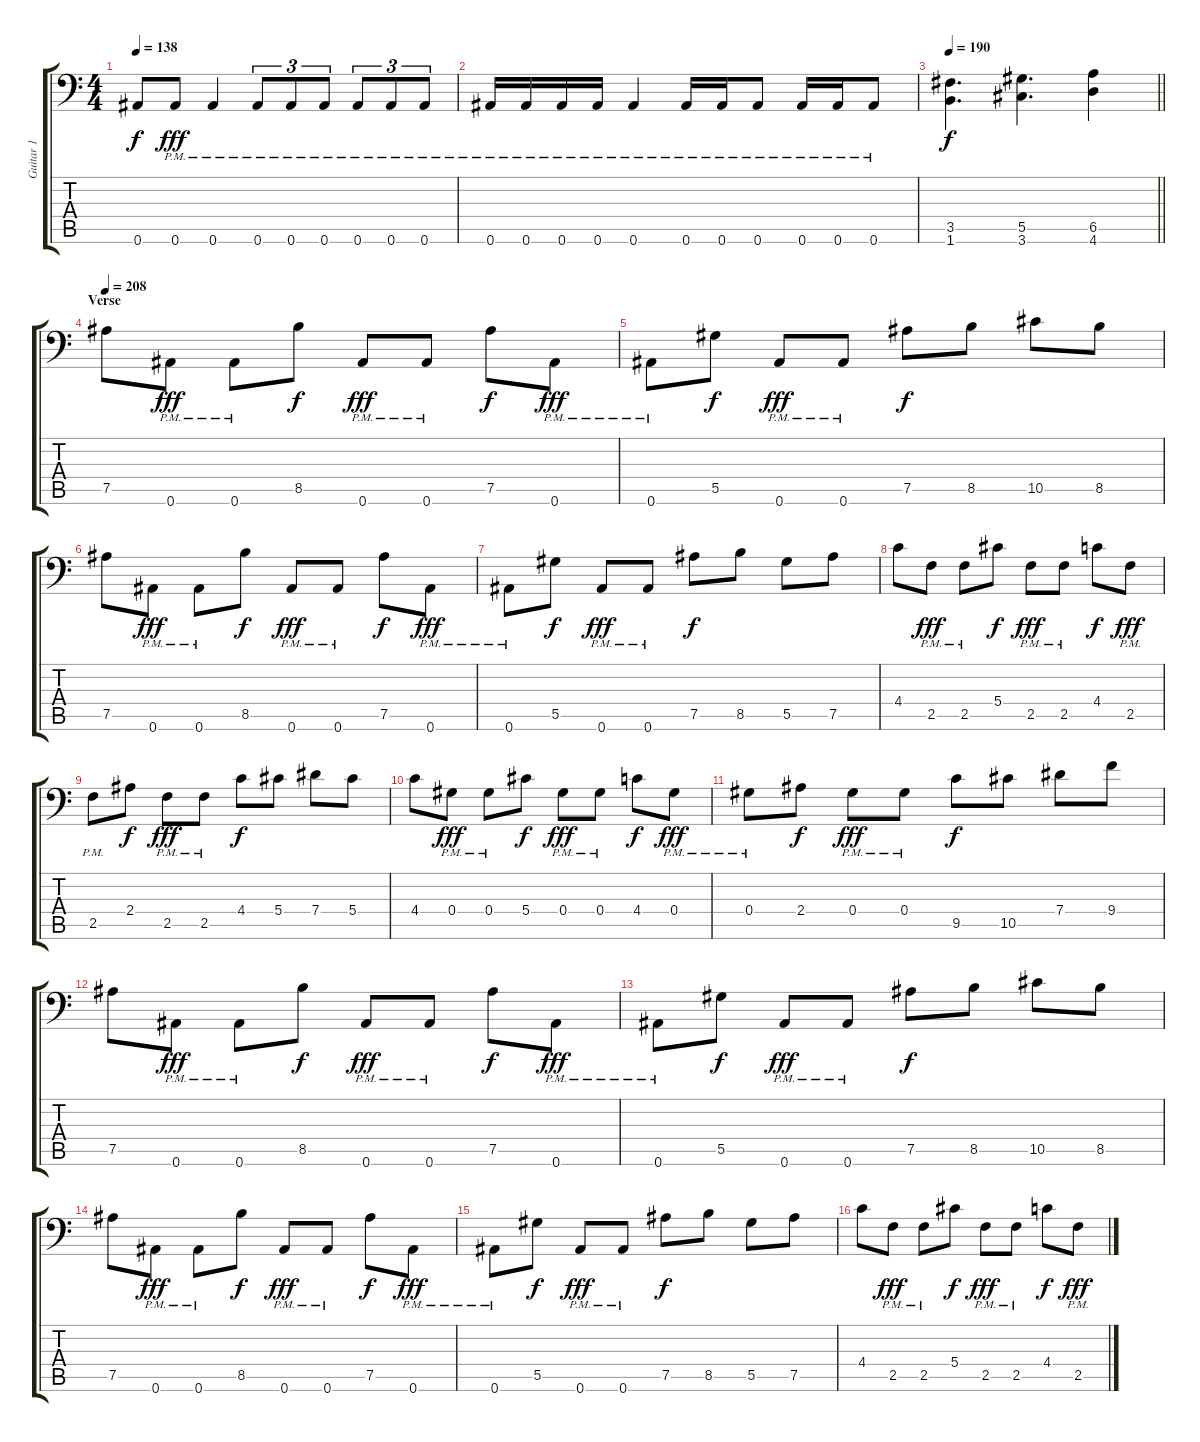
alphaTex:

\track ("Guitar 1" "Guitar 1") {instrument distortionguitar}
\staff {score tabs}
\tuning (Bb3 F3 Db3 Ab2 Eb2 Bb1) {hide}
\ts (4 4)
\tempo 138
\clef f4
\ks c
0.6{t}.8{dy f} 0.6{pm}.8{dy fff} 0.6{pm}.4 0.6{pm}.8{tu (3 2)} 0.6{pm}.8{tu (3 2)} 0.6{pm}.8{tu (3 2)} 0.6{pm}.8{tu (3 2)} 0.6{pm}.8{tu (3 2)} 0.6{pm}.8{tu (3 2)} |
0.6{pm}.16 0.6{pm}.16 0.6{pm}.16 0.6{pm}.16 0.6{pm}.4 0.6{pm}.16 0.6{pm}.16 0.6{pm}.8 0.6{pm}.16 0.6{pm}.16 0.6{pm}.8 |
\tempo 190
\barLineRight lightlight
(3.5 1.6).4{d dy f} (5.5 3.6).4{d} (6.5 4.6).4 |
\section ("" "Verse")
\tempo 208
7.5.8 0.6{pm}.8{dy fff} 0.6{pm}.8 8.5.8{dy f} 0.6{pm}.8{dy fff} 0.6{pm}.8 7.5.8{dy f} 0.6{pm}.8{dy fff} |
0.6{pm}.8 5.5.8{dy f} 0.6{pm}.8{dy fff} 0.6{pm}.8 7.5.8{dy f} 8.5.8 10.5.8 8.5.8 |
7.5.8 0.6{pm}.8{dy fff} 0.6{pm}.8 8.5.8{dy f} 0.6{pm}.8{dy fff} 0.6{pm}.8 7.5.8{dy f} 0.6{pm}.8{dy fff} |
0.6{pm}.8 5.5.8{dy f} 0.6{pm}.8{dy fff} 0.6{pm}.8 7.5.8{dy f} 8.5.8 5.5.8 7.5.8 |
4.4.8 2.5{pm}.8{dy fff} 2.5{pm}.8 5.4.8{dy f} 2.5{pm}.8{dy fff} 2.5{pm}.8 4.4.8{dy f} 2.5{pm}.8{dy fff} |
2.5{pm}.8 2.4.8{dy f} 2.5{pm}.8{dy fff} 2.5{pm}.8 4.4.8{dy f} 5.4.8 7.4.8 5.4.8 |
4.4.8 0.4{pm}.8{dy fff} 0.4{pm}.8 5.4.8{dy f} 0.4{pm}.8{dy fff} 0.4{pm}.8 4.4.8{dy f} 0.4{pm}.8{dy fff} |
0.4{pm}.8 2.4.8{dy f} 0.4{pm}.8{dy fff} 0.4{pm}.8 9.5.8{dy f} 10.5.8 7.4.8 9.4.8 |
7.5.8 0.6{pm}.8{dy fff} 0.6{pm}.8 8.5.8{dy f} 0.6{pm}.8{dy fff} 0.6{pm}.8 7.5.8{dy f} 0.6{pm}.8{dy fff} |
0.6{pm}.8 5.5.8{dy f} 0.6{pm}.8{dy fff} 0.6{pm}.8 7.5.8{dy f} 8.5.8 10.5.8 8.5.8 |
7.5.8 0.6{pm}.8{dy fff} 0.6{pm}.8 8.5.8{dy f} 0.6{pm}.8{dy fff} 0.6{pm}.8 7.5.8{dy f} 0.6{pm}.8{dy fff} |
0.6{pm}.8 5.5.8{dy f} 0.6{pm}.8{dy fff} 0.6{pm}.8 7.5.8{dy f} 8.5.8 5.5.8 7.5.8 |
4.4.8 2.5{pm}.8{dy fff} 2.5{pm}.8 5.4.8{dy f} 2.5{pm}.8{dy fff} 2.5{pm}.8 4.4.8{dy f} 2.5{pm}.8{dy fff}
